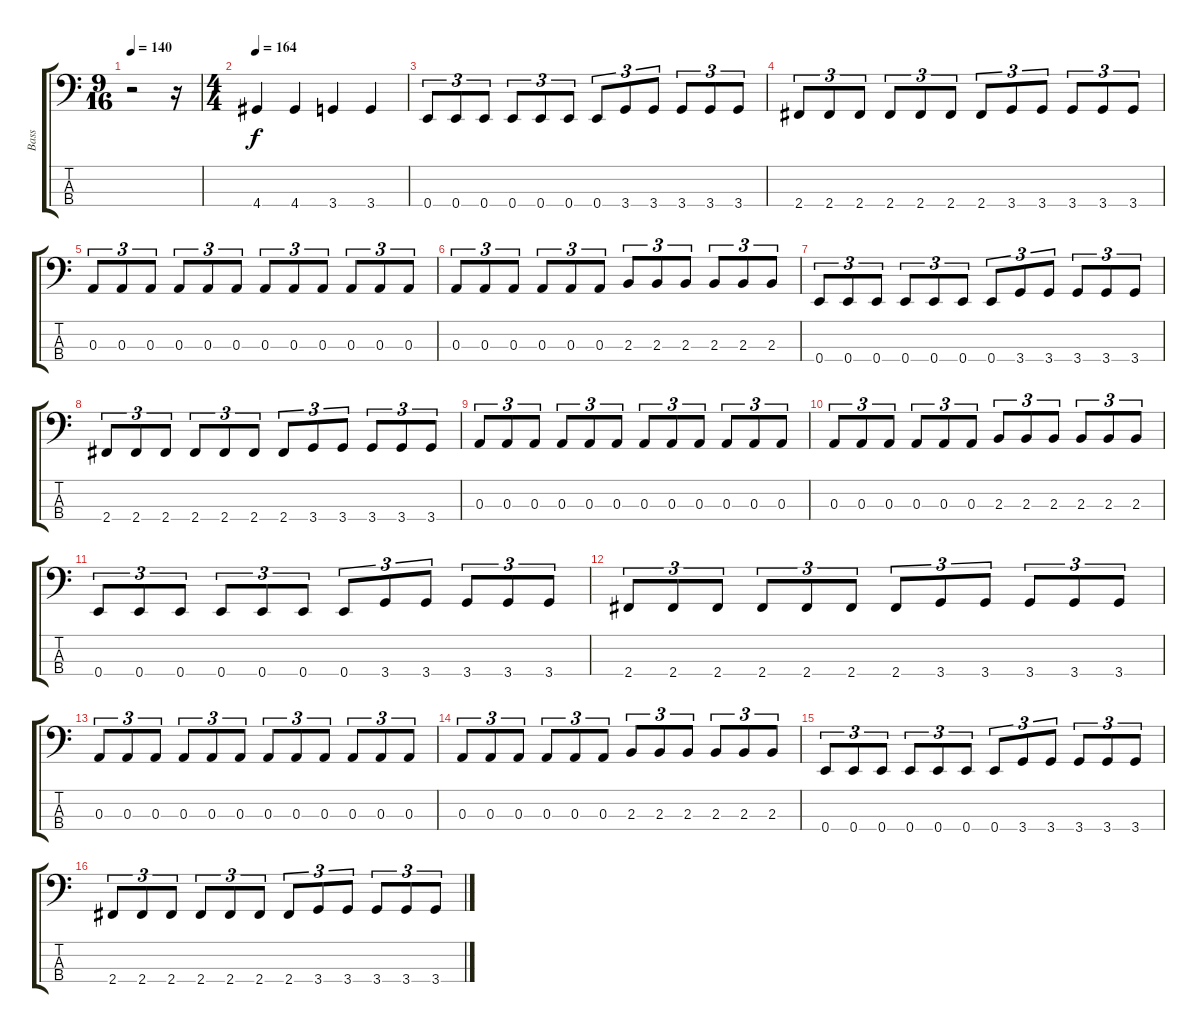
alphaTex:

\track ("Bass" "Bass") {instrument electricbassfinger}
\staff {score tabs}
\tuning (G2 D2 A1 E1) {hide}
\ts (9 16)
\tempo 140
\tempo 164
\tempo 140
\clef f4
\ks c
r.2{dy f instrument electricbassfinger} r.16 |
\ts (4 4)
\tempo 164
4.4.4 4.4.4 3.4.4 3.4.4 |
0.4.8{tu (3 2)} 0.4.8{tu (3 2)} 0.4.8{tu (3 2)} 0.4.8{tu (3 2)} 0.4.8{tu (3 2)} 0.4.8{tu (3 2)} 0.4.8{tu (3 2)} 3.4.8{tu (3 2)} 3.4.8{tu (3 2)} 3.4.8{tu (3 2)} 3.4.8{tu (3 2)} 3.4.8{tu (3 2)} |
2.4.8{tu (3 2)} 2.4.8{tu (3 2)} 2.4.8{tu (3 2)} 2.4.8{tu (3 2)} 2.4.8{tu (3 2)} 2.4.8{tu (3 2)} 2.4.8{tu (3 2)} 3.4.8{tu (3 2)} 3.4.8{tu (3 2)} 3.4.8{tu (3 2)} 3.4.8{tu (3 2)} 3.4.8{tu (3 2)} |
0.3.8{tu (3 2)} 0.3.8{tu (3 2)} 0.3.8{tu (3 2)} 0.3.8{tu (3 2)} 0.3.8{tu (3 2)} 0.3.8{tu (3 2)} 0.3.8{tu (3 2)} 0.3.8{tu (3 2)} 0.3.8{tu (3 2)} 0.3.8{tu (3 2)} 0.3.8{tu (3 2)} 0.3.8{tu (3 2)} |
0.3.8{tu (3 2)} 0.3.8{tu (3 2)} 0.3.8{tu (3 2)} 0.3.8{tu (3 2)} 0.3.8{tu (3 2)} 0.3.8{tu (3 2)} 2.3.8{tu (3 2)} 2.3.8{tu (3 2)} 2.3.8{tu (3 2)} 2.3.8{tu (3 2)} 2.3.8{tu (3 2)} 2.3.8{tu (3 2)} |
0.4.8{tu (3 2)} 0.4.8{tu (3 2)} 0.4.8{tu (3 2)} 0.4.8{tu (3 2)} 0.4.8{tu (3 2)} 0.4.8{tu (3 2)} 0.4.8{tu (3 2)} 3.4.8{tu (3 2)} 3.4.8{tu (3 2)} 3.4.8{tu (3 2)} 3.4.8{tu (3 2)} 3.4.8{tu (3 2)} |
2.4.8{tu (3 2)} 2.4.8{tu (3 2)} 2.4.8{tu (3 2)} 2.4.8{tu (3 2)} 2.4.8{tu (3 2)} 2.4.8{tu (3 2)} 2.4.8{tu (3 2)} 3.4.8{tu (3 2)} 3.4.8{tu (3 2)} 3.4.8{tu (3 2)} 3.4.8{tu (3 2)} 3.4.8{tu (3 2)} |
0.3.8{tu (3 2)} 0.3.8{tu (3 2)} 0.3.8{tu (3 2)} 0.3.8{tu (3 2)} 0.3.8{tu (3 2)} 0.3.8{tu (3 2)} 0.3.8{tu (3 2)} 0.3.8{tu (3 2)} 0.3.8{tu (3 2)} 0.3.8{tu (3 2)} 0.3.8{tu (3 2)} 0.3.8{tu (3 2)} |
0.3.8{tu (3 2)} 0.3.8{tu (3 2)} 0.3.8{tu (3 2)} 0.3.8{tu (3 2)} 0.3.8{tu (3 2)} 0.3.8{tu (3 2)} 2.3.8{tu (3 2)} 2.3.8{tu (3 2)} 2.3.8{tu (3 2)} 2.3.8{tu (3 2)} 2.3.8{tu (3 2)} 2.3.8{tu (3 2)} |
0.4.8{tu (3 2)} 0.4.8{tu (3 2)} 0.4.8{tu (3 2)} 0.4.8{tu (3 2)} 0.4.8{tu (3 2)} 0.4.8{tu (3 2)} 0.4.8{tu (3 2)} 3.4.8{tu (3 2)} 3.4.8{tu (3 2)} 3.4.8{tu (3 2)} 3.4.8{tu (3 2)} 3.4.8{tu (3 2)} |
2.4.8{tu (3 2)} 2.4.8{tu (3 2)} 2.4.8{tu (3 2)} 2.4.8{tu (3 2)} 2.4.8{tu (3 2)} 2.4.8{tu (3 2)} 2.4.8{tu (3 2)} 3.4.8{tu (3 2)} 3.4.8{tu (3 2)} 3.4.8{tu (3 2)} 3.4.8{tu (3 2)} 3.4.8{tu (3 2)} |
0.3.8{tu (3 2)} 0.3.8{tu (3 2)} 0.3.8{tu (3 2)} 0.3.8{tu (3 2)} 0.3.8{tu (3 2)} 0.3.8{tu (3 2)} 0.3.8{tu (3 2)} 0.3.8{tu (3 2)} 0.3.8{tu (3 2)} 0.3.8{tu (3 2)} 0.3.8{tu (3 2)} 0.3.8{tu (3 2)} |
0.3.8{tu (3 2)} 0.3.8{tu (3 2)} 0.3.8{tu (3 2)} 0.3.8{tu (3 2)} 0.3.8{tu (3 2)} 0.3.8{tu (3 2)} 2.3.8{tu (3 2)} 2.3.8{tu (3 2)} 2.3.8{tu (3 2)} 2.3.8{tu (3 2)} 2.3.8{tu (3 2)} 2.3.8{tu (3 2)} |
0.4.8{tu (3 2)} 0.4.8{tu (3 2)} 0.4.8{tu (3 2)} 0.4.8{tu (3 2)} 0.4.8{tu (3 2)} 0.4.8{tu (3 2)} 0.4.8{tu (3 2)} 3.4.8{tu (3 2)} 3.4.8{tu (3 2)} 3.4.8{tu (3 2)} 3.4.8{tu (3 2)} 3.4.8{tu (3 2)} |
2.4.8{tu (3 2)} 2.4.8{tu (3 2)} 2.4.8{tu (3 2)} 2.4.8{tu (3 2)} 2.4.8{tu (3 2)} 2.4.8{tu (3 2)} 2.4.8{tu (3 2)} 3.4.8{tu (3 2)} 3.4.8{tu (3 2)} 3.4.8{tu (3 2)} 3.4.8{tu (3 2)} 3.4.8{tu (3 2)}
